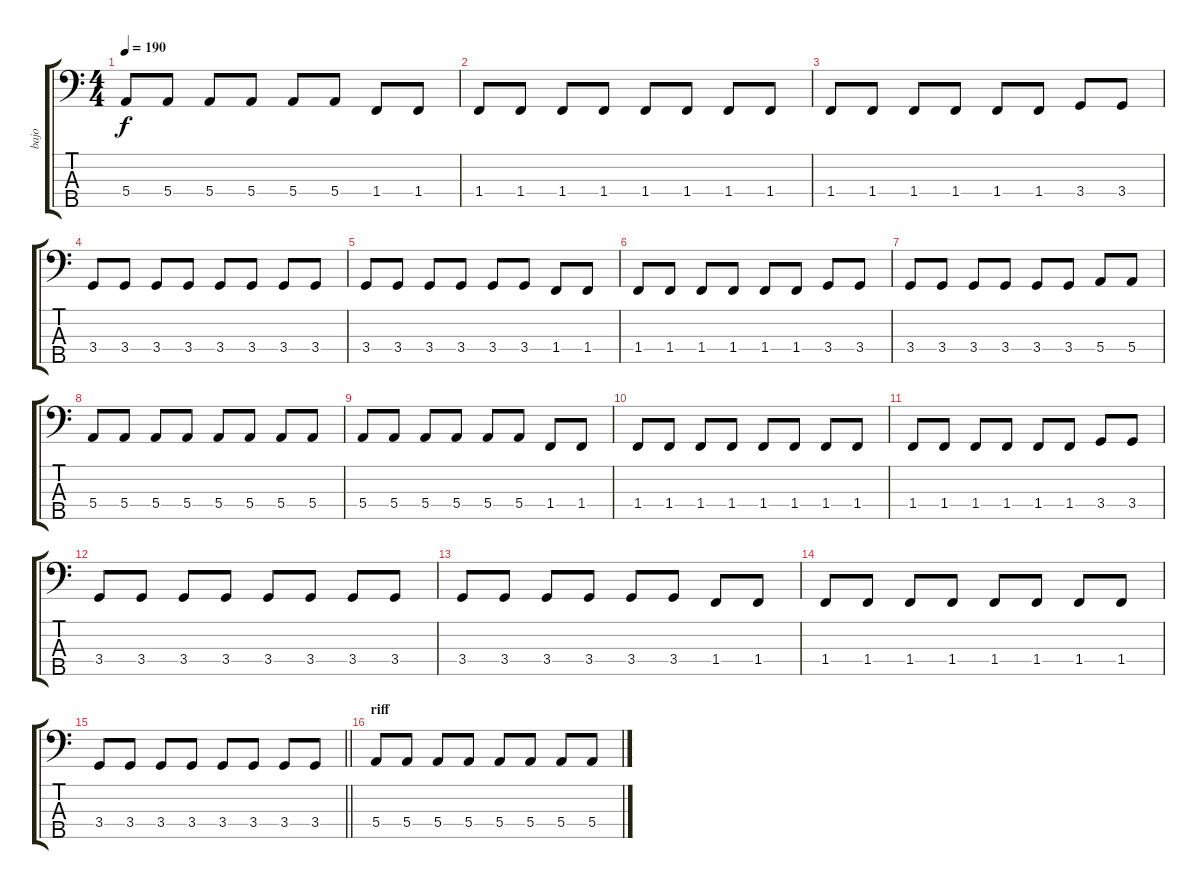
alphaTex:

\track ("bajo" "bajo") {instrument electricbassfinger}
\staff {score tabs}
\tuning (G2 D2 A1 E1 B0) {hide}
\ts (4 4)
\tempo 190
\clef f4
\ks c
5.4.8{dy f} 5.4.8 5.4.8 5.4.8 5.4.8 5.4.8 1.4.8 1.4.8 |
1.4.8 1.4.8 1.4.8 1.4.8 1.4.8 1.4.8 1.4.8 1.4.8 |
1.4.8 1.4.8 1.4.8 1.4.8 1.4.8 1.4.8 3.4.8 3.4.8 |
3.4.8 3.4.8 3.4.8 3.4.8 3.4.8 3.4.8 3.4.8 3.4.8 |
3.4.8 3.4.8 3.4.8 3.4.8 3.4.8 3.4.8 1.4.8 1.4.8 |
1.4.8 1.4.8 1.4.8 1.4.8 1.4.8 1.4.8 3.4.8 3.4.8 |
3.4.8 3.4.8 3.4.8 3.4.8 3.4.8 3.4.8 5.4.8 5.4.8 |
5.4.8 5.4.8 5.4.8 5.4.8 5.4.8 5.4.8 5.4.8 5.4.8 |
5.4.8 5.4.8 5.4.8 5.4.8 5.4.8 5.4.8 1.4.8 1.4.8 |
1.4.8 1.4.8 1.4.8 1.4.8 1.4.8 1.4.8 1.4.8 1.4.8 |
1.4.8 1.4.8 1.4.8 1.4.8 1.4.8 1.4.8 3.4.8 3.4.8 |
3.4.8 3.4.8 3.4.8 3.4.8 3.4.8 3.4.8 3.4.8 3.4.8 |
3.4.8 3.4.8 3.4.8 3.4.8 3.4.8 3.4.8 1.4.8 1.4.8 |
1.4.8 1.4.8 1.4.8 1.4.8 1.4.8 1.4.8 1.4.8 1.4.8 |
\barLineRight lightlight
3.4.8 3.4.8 3.4.8 3.4.8 3.4.8 3.4.8 3.4.8 3.4.8 |
\section ("" "riff")
5.4.8 5.4.8 5.4.8 5.4.8 5.4.8 5.4.8 5.4.8 5.4.8
